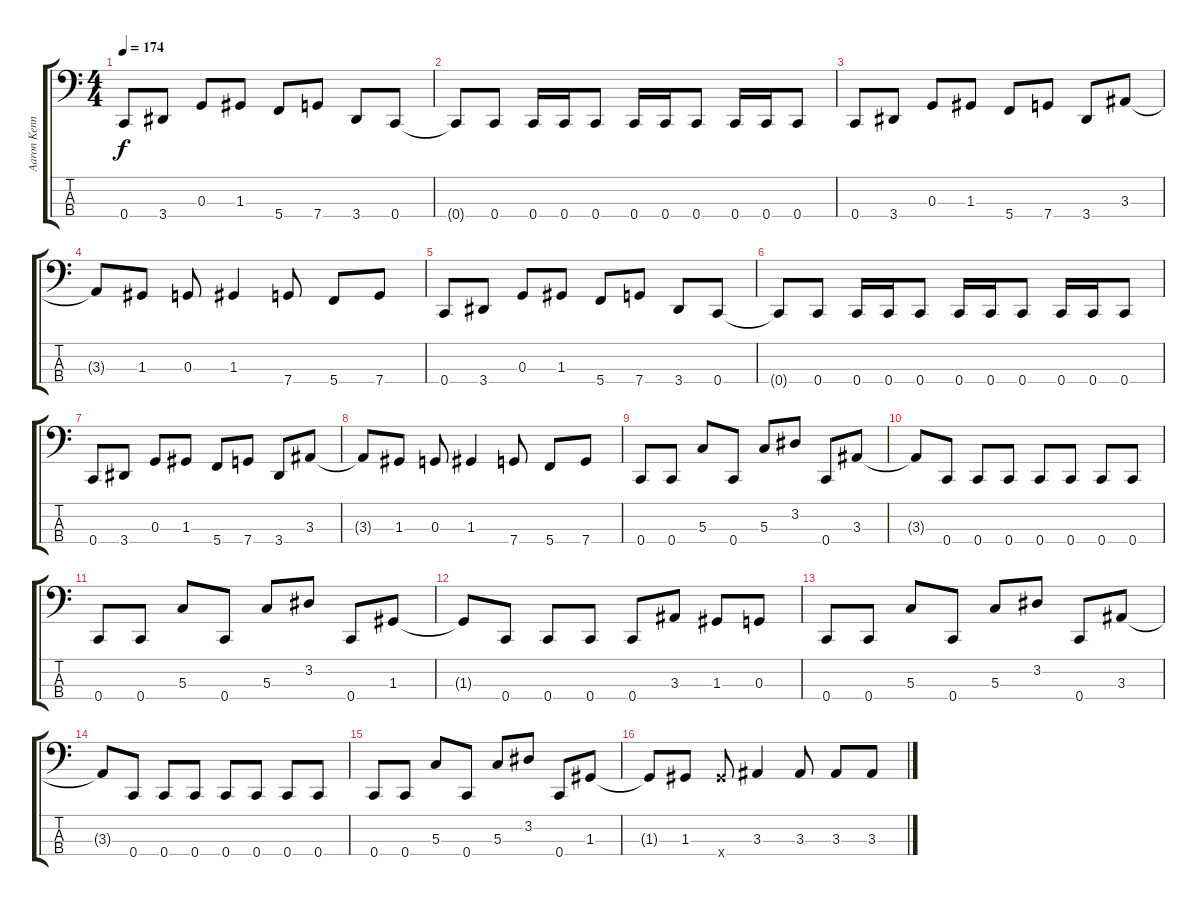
\track ("Aaron Kennedy (Bass 2001-?)" "Aaron Kenn") {instrument electricbasspick}
\staff {score tabs}
\tuning (F2 C2 G1 C1) {hide}
\ts (4 4)
\tempo 174
\clef f4
\ks c
0.4.8{dy f} 3.4.8 0.3.8 1.3.8 5.4.8 7.4.8 3.4.8 0.4.8 |
0.4{t}.8 0.4.8 0.4.16 0.4.16 0.4.8 0.4.16 0.4.16 0.4.8 0.4.16 0.4.16 0.4.8 |
0.4.8 3.4.8 0.3.8 1.3.8 5.4.8 7.4.8 3.4.8 3.3.8 |
3.3{t}.8 1.3.8 0.3.8 1.3.4 7.4.8 5.4.8 7.4.8 |
0.4.8 3.4.8 0.3.8 1.3.8 5.4.8 7.4.8 3.4.8 0.4.8 |
0.4{t}.8 0.4.8 0.4.16 0.4.16 0.4.8 0.4.16 0.4.16 0.4.8 0.4.16 0.4.16 0.4.8 |
0.4.8 3.4.8 0.3.8 1.3.8 5.4.8 7.4.8 3.4.8 3.3.8 |
3.3{t}.8 1.3.8 0.3.8 1.3.4 7.4.8 5.4.8 7.4.8 |
0.4.8 0.4.8 5.3.8 0.4.8 5.3.8 3.2.8 0.4.8 3.3.8 |
3.3{t}.8 0.4.8 0.4.8 0.4.8 0.4.8 0.4.8 0.4.8 0.4.8 |
0.4.8 0.4.8 5.3.8 0.4.8 5.3.8 3.2.8 0.4.8 1.3.8 |
1.3{t}.8 0.4.8 0.4.8 0.4.8 0.4.8 3.3.8 1.3.8 0.3.8 |
0.4.8 0.4.8 5.3.8 0.4.8 5.3.8 3.2.8 0.4.8 3.3.8 |
3.3{t}.8 0.4.8 0.4.8 0.4.8 0.4.8 0.4.8 0.4.8 0.4.8 |
0.4.8 0.4.8 5.3.8 0.4.8 5.3.8 3.2.8 0.4.8 1.3.8 |
1.3{t}.8 1.3.8 8.4{x}.8 3.3.4 3.3.8 3.3.8 3.3.8
